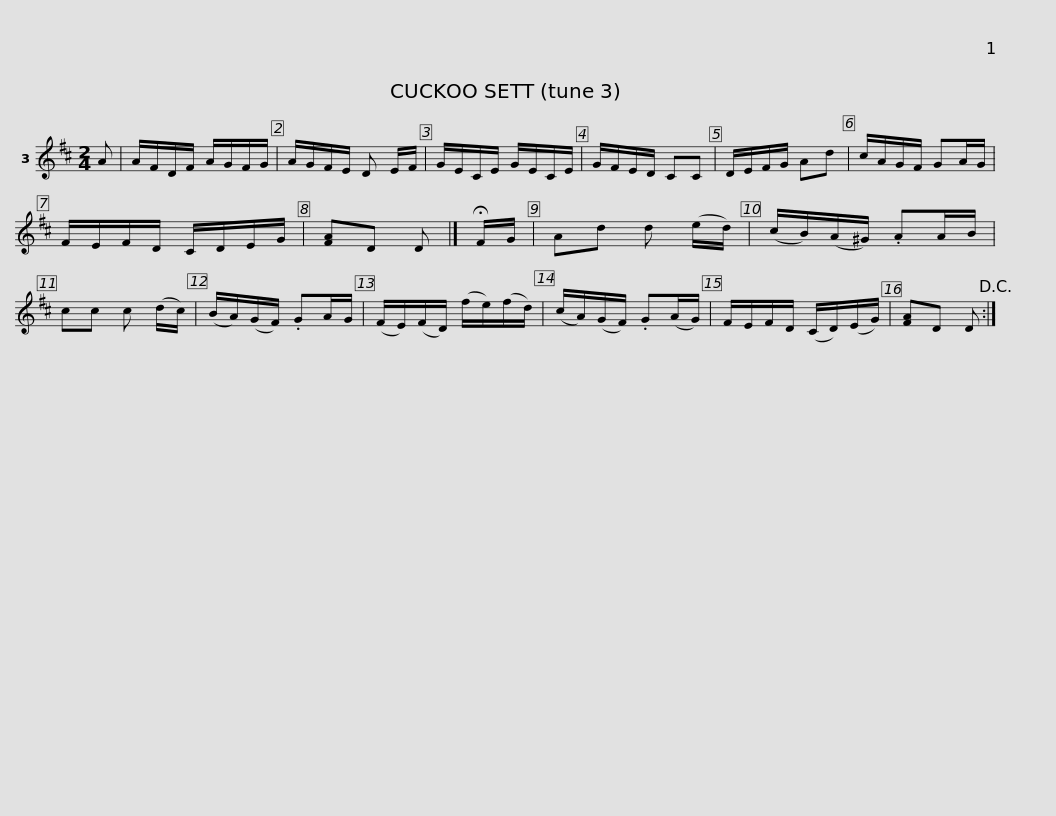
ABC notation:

X:1
L:1/8
M:2/4
I:linebreak $
K:D
V:1 treble
V:1
 A | A/F/D/F/ A/G/F/G/ | A/G/F/E/ D E/F/ | G/E/C/E/ G/E/C/E/ | G/F/E/D/ CC | %5
 D/E/F/G/ Ad | c/A/G/F/ GA/G/ |$ F/E/F/D/ C/D/E/G/ | [FA]D D |] !fermata!F/G/ | %10
 Ad d (e/d/) | (c/B/)(A/^G/) .AA/B/ | cc c (d/c/) | (B/A/)(G/F/) .GA/G/ | (F/E/)(F/D/) (f/e/)(f/d/) |$ %15
 (c/A/)(G/F/) .G(A/G/) | F/E/F/D/ (C/D/)(E/G/) | [FA]D D!D.C.! :| %18
